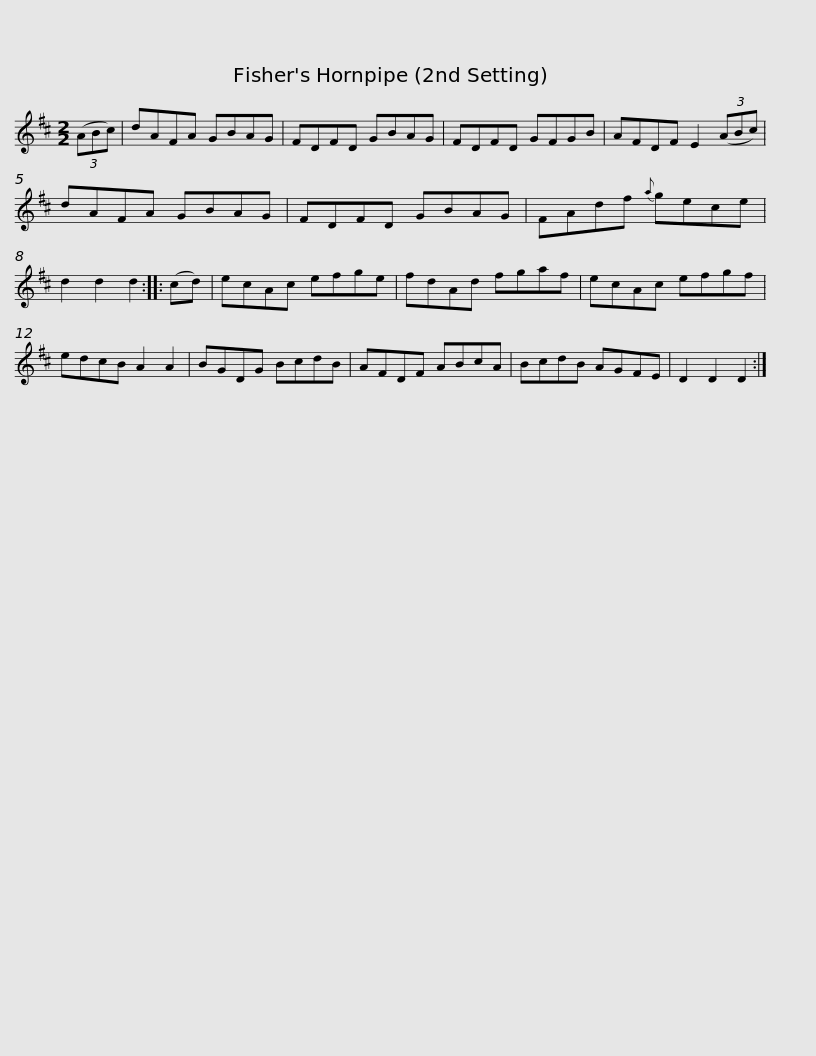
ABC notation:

X:1
L:1/8
M:2/2
I:linebreak $
K:D
V:1 treble
V:1
 (3(ABc) | dAFA GBAG | FDFD GBAG | FDFD GFGB | AFDF E2 (3(ABc) | %5
 dAFA GBAG |$ FDFD GBAG | FAdf{a} gece | d2 d2 d2 :: (cd) | %10
 ecAc efge | fdAd fgaf |$ ecAc efgf | edcB A2 A2 | BGDG BcdB | %15
 AFDF ABcA | BcdB AGFE | D2 D2 D2 :| %18
